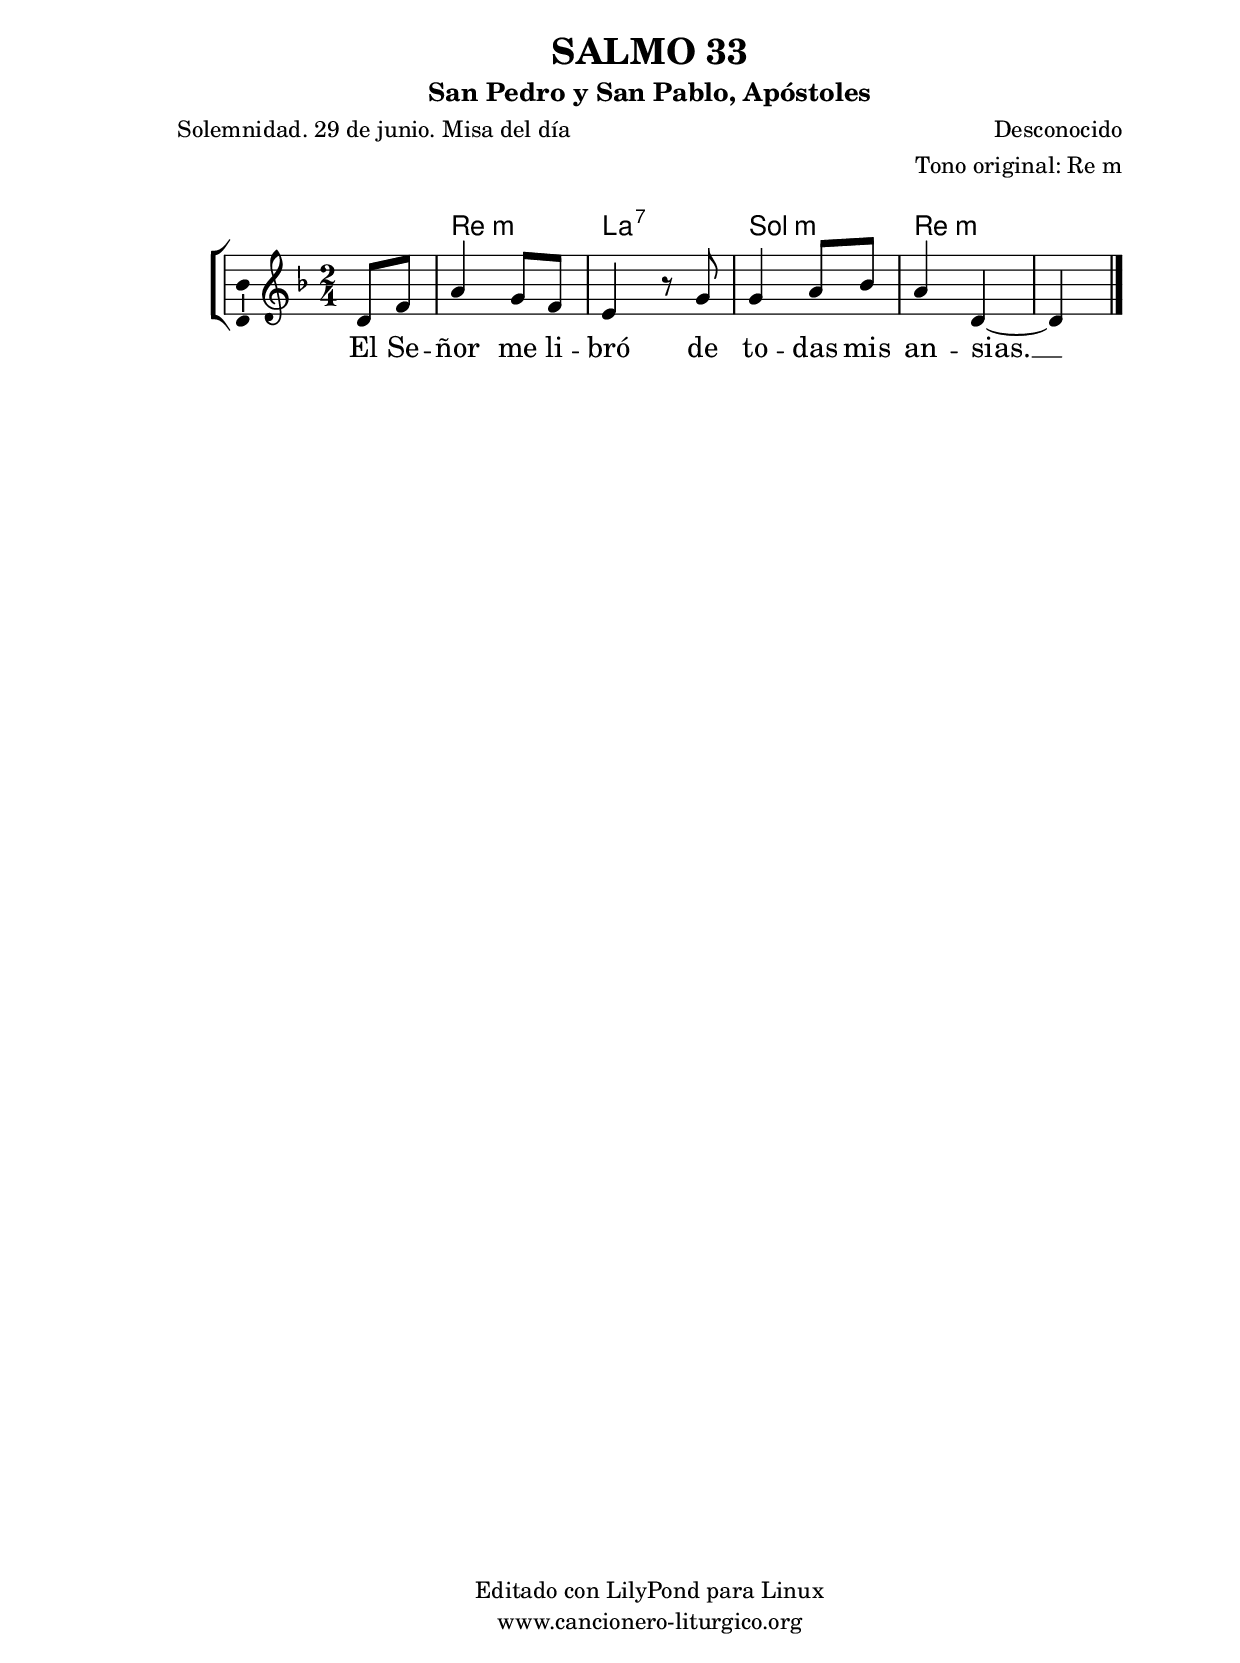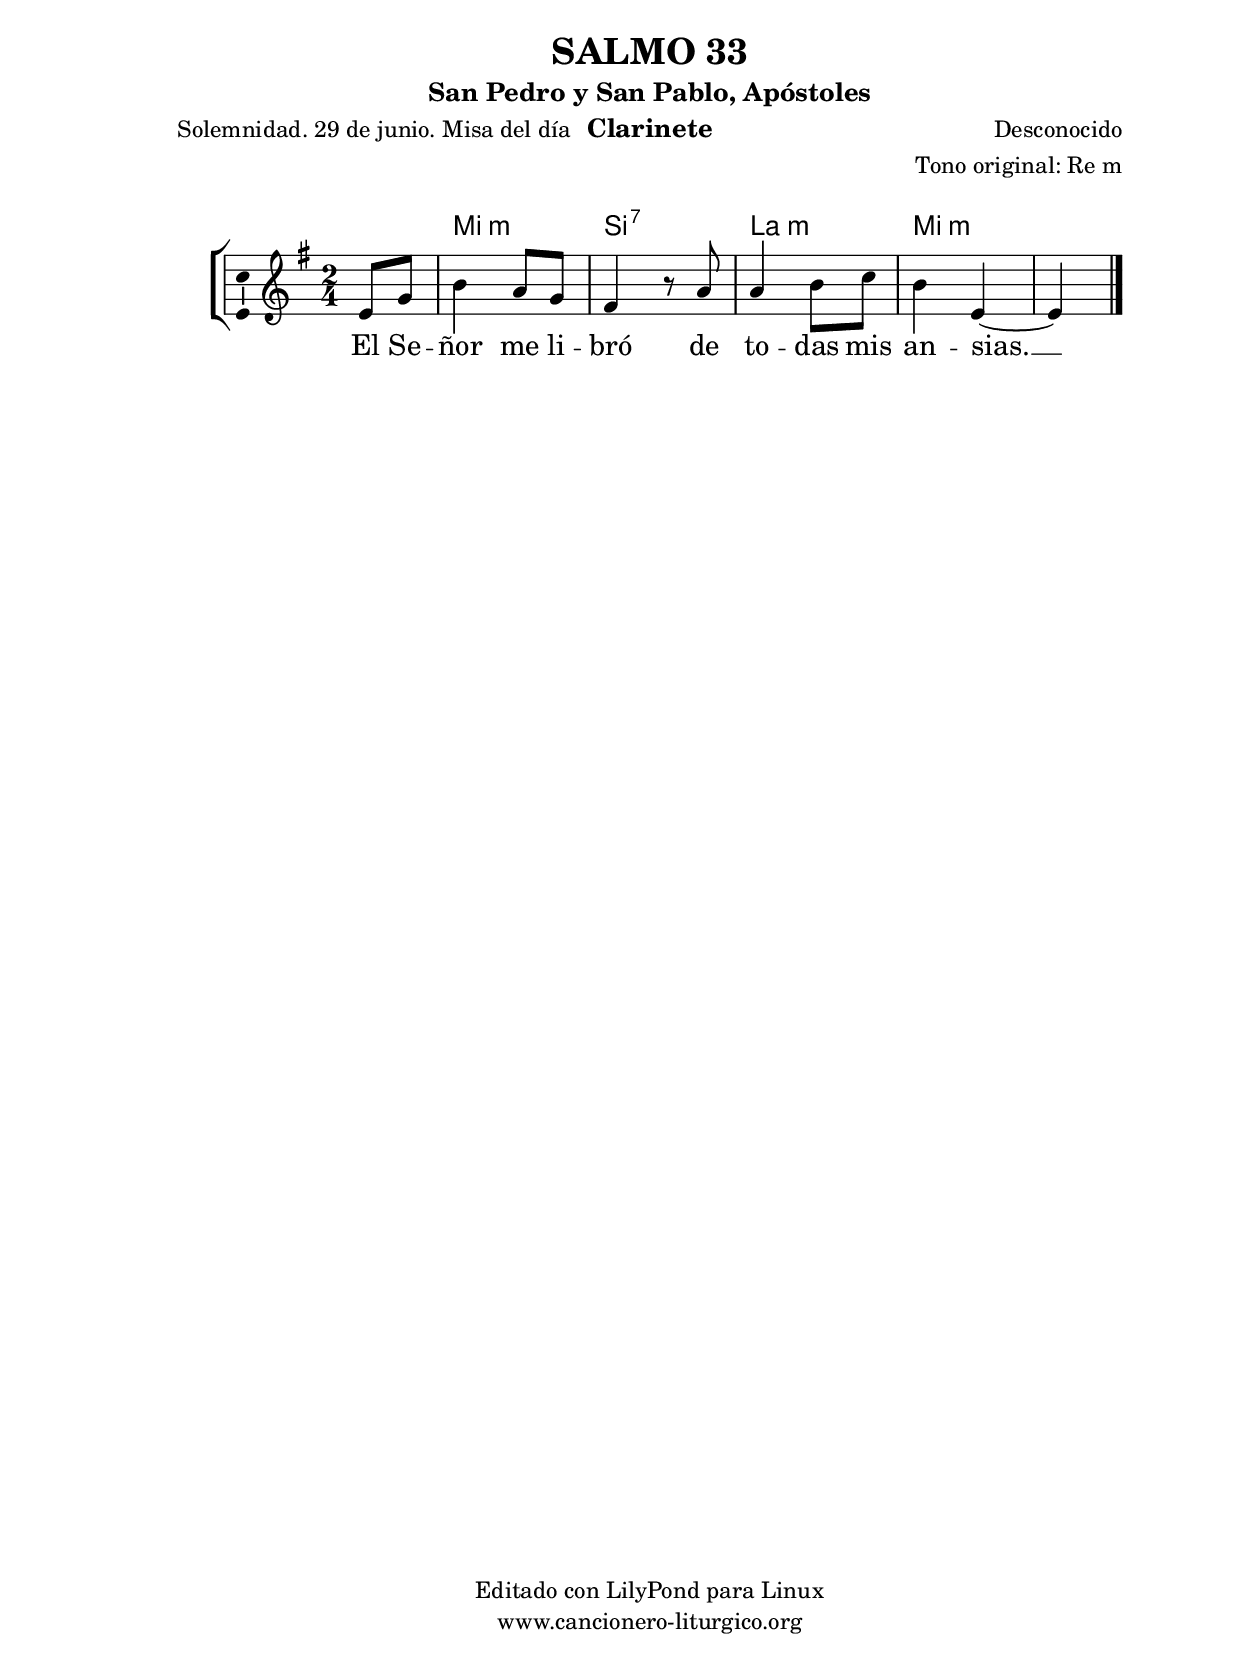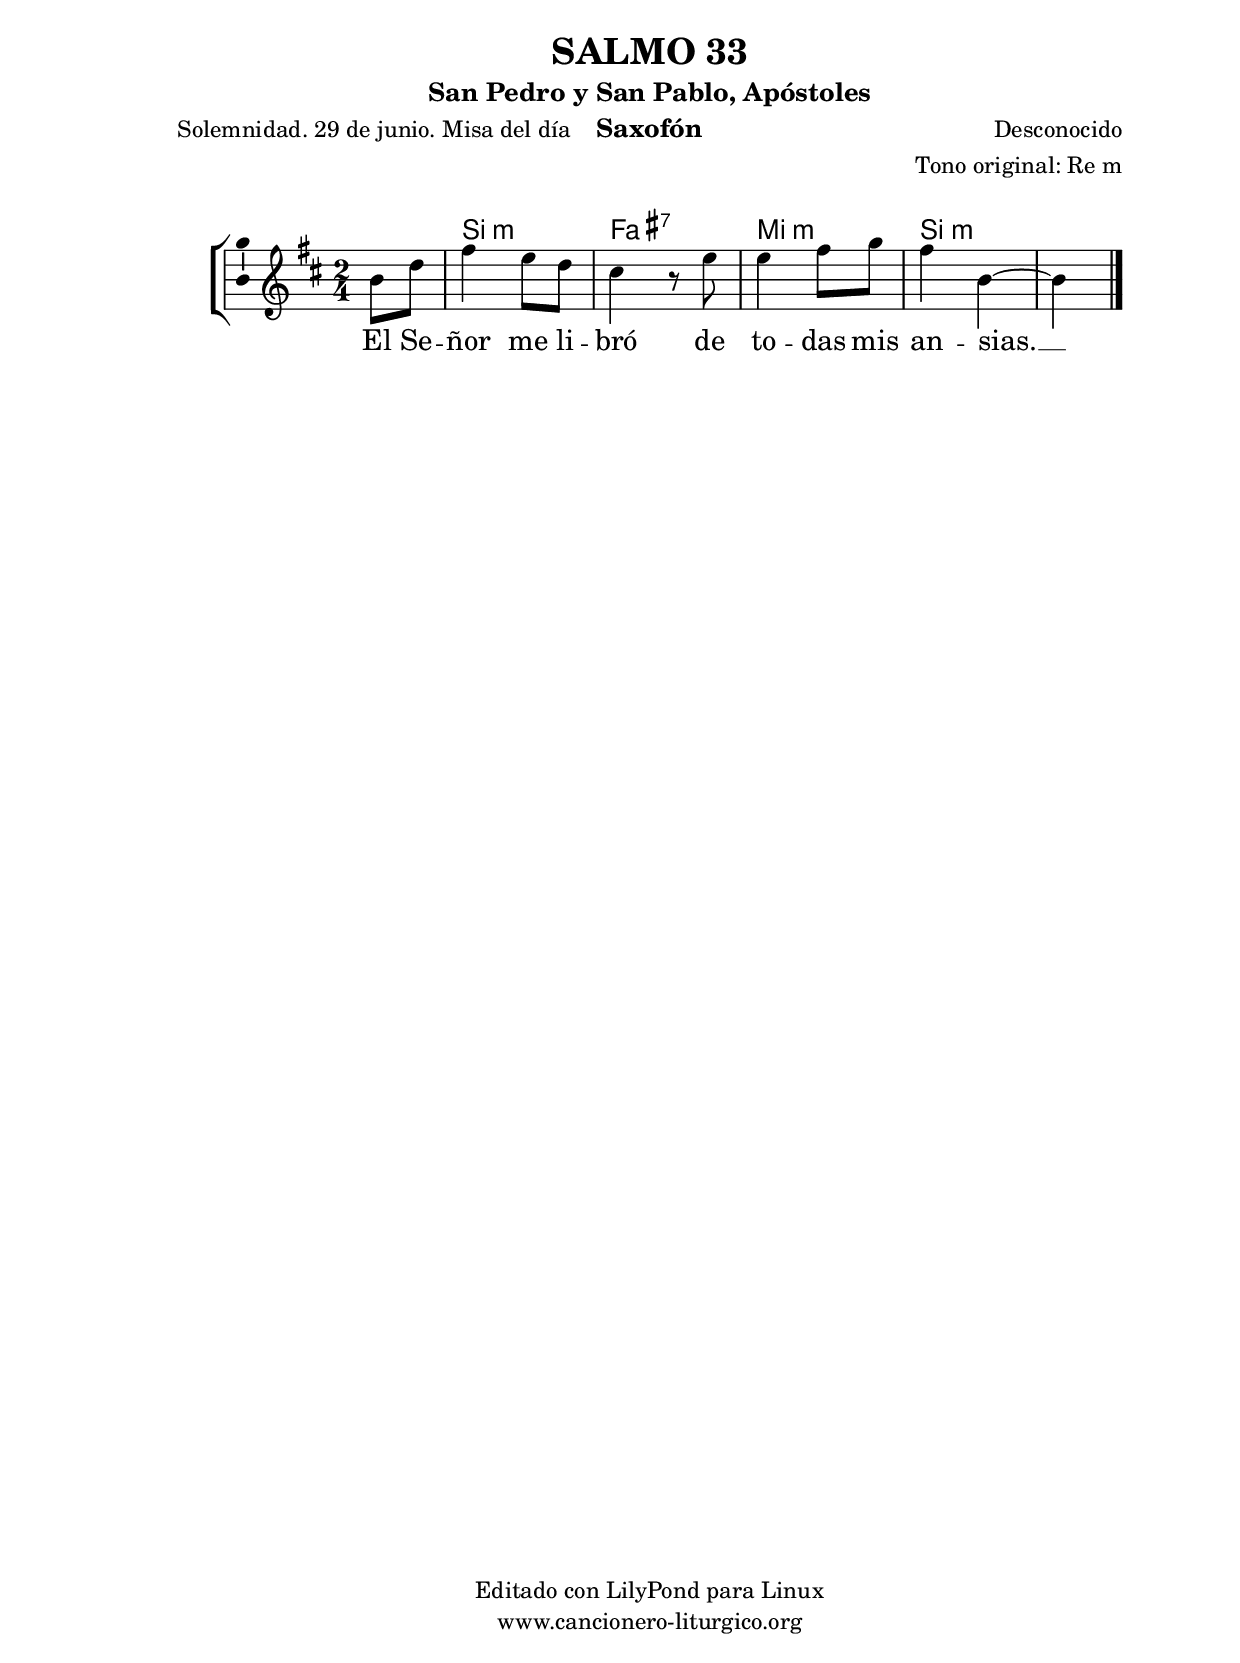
%
%para convertir .midi en .wav:
%timidity filename.midi -Ow -o finename.wav
%
%
%Para convertir de .wav a .mp3:
%lame -h -m j filename.wav
%
%
%para escuchar el midi:
%timidity nombrefichero.midi
%


%versión de lilypond para la que se ha escrito esta partitura:
\version "2.16.0"

	%Tamaño papel
	#(set-default-paper-size "a4")
	%Tamaño partitura
	#(set-global-staff-size 20)
	%No responde al pulsar sobre una nota
	#(ly:set-option 'point-and-click #f)

%parámetros del encabezamiento:
\header {
	title = "SALMO 33"
	subtitle = "San Pedro y San Pablo, Apóstoles"
	composer = "Desconocido"
	poet = "Solemnidad. 29 de junio. Misa del día"
	meter = ""
	arranger = "Tono original: Re m"
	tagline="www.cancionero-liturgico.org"
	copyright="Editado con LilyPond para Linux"
	tiempo = ""
	usos = "Salmo"
	letra = "El Señor me libró de todas mis ansias."
	}

%parámetros asociados al papel:
\paper  {
	oddHeaderMarkup = \markup {\fill-line { \on-the-fly #not-first-page \fromproperty #'header:title \on-the-fly #not-first-page \fromproperty #'header:composer }}
	evenHeaderMarkup = \markup {\fill-line { \fromproperty #'header:composer \fromproperty #'header:title }}
	#(set-paper-size "a4")
	print-page-number = ##f
	first-page-number = 1
	print-first-page-number = ##f
%	head-separation = 3.0 \cm
	top-margin = 2.0 \cm
	bottom-margin = 0.5\cm
%%%	bottom-margin = -1.0\cm
	left-margin = 3.0 \cm
	line-width = 16.0 \cm 
	indent = 8\mm
	interscoreline = 2.\mm
	between-system-space = 15\mm
%	para que las partituras no llenen la hoja:
	ragged-bottom = ##t
%	idem para la última hoja:
	ragged-last-bottom = ##f
%	para que las partituras llenen el ancho del papel:
	ragged-last = ##f
	after-title-space = 2.5 \cm
%page-count=1
%system-count=8

	%Flexible Vertical Spacing
%	markup-markup-spacing =
%	#'((basic-distance . 15) (minimum-distance . 15) (padding . 3))
	markup-system-spacing =
	#'((basic-distance . 15) (minimum-distance . 15) (padding . 3))
	system-system-spacing =
	#'((basic-distance . 15) (minimum-distance . 15) (padding . 3))
	score-system-spacing =
	#'((basic-distance . 15) (minimum-distance . 15) (padding . 5))
%	top-system-spacing = % header
%	#'((basic-distance . 8) (minimum-distance . 0) (padding . 3))
%	top-markup-spacing =
%	#'((basic-distance . 20) (minimum-distance . 20) (padding . 3))
	last-bottom-spacing = % footer
	#'((basic-distance . 5) (minimum-distance . 5) (padding . 3))
%	score-markup-spacing =
%	#'((basic-distance . 16) (minimum-distance . 13) (padding . 3))

	}


%parámetros que afectan a toda la partitura:
global =  {
	%clave de sol (G):
	\clef G
	%armadura:
%	\transpose aes g
	\key d \minor
	\tempo 4=90
	\set Score.tempoHideNote = ##t
	}


acordes = {
	\italianChords
	\chordmode {
%	\transpose aes g
{

s4
d2:m a:7 g:m d:m

	}
	}
}

melodia = 
%	\transpose aes g
{
	\relative c'{

\time 2/4
\partial4
d8 f
a4 g8 f
e4 r8 g8
g4 a8 bes
a4 d,~
d4 %s4

	\bar "|."
	}
	}


texto = \lyricmode {
El Se -- ñor me li -- bró de to -- das mis an -- sias. __
	}


acordesStaff = \context ChordNames = acordesStaff <<
	\set chordChanges = ##t
	\acordes
	>>


vozStaff = \context Voice = vozStaff
\with {\consists "Ambitus_engraver"}
<<
%	\set Staff.instrumentName = ""
%	\set Staff.shortInstrumentName = ""
%	\set Staff.midiInstrument = #"clarinet"
%	\set Staff.midiInstrument = #"cello"
%	\set Staff.midiInstrument = #"flute"
	\set Staff.midiInstrument = #"electric guitar (jazz)"
%	\set Staff.midiInstrument = #"english horn"
%	\set Staff.midiInstrument = #"violin"
%	\set Staff.midiInstrument = #"glockenspiel"
	\set Staff.midiMinimumVolume = #0.7
	\set Staff.midiMaximumVolume = #0.9
	\global
	\melodia
	>>


textoStaff = \context Lyrics = textoStaff <<
	\lyricsto vozStaff \texto
	>>

\book {
	\score {
		\context ChoirStaff {
			\override StaffGroup.SystemStartBracket #'collapse-height = #1
			\override Score.SystemStartBar #'collapse-height = #1
			<<
			\acordesStaff
			\vozStaff
			\textoStaff
			>>
			}
		\layout {
	    		\context {
				\Lyrics
				\override LyricText #'font-size = #2
				}
	   		 \context {
				\Score
				%fontSize = #3
				\override StaffSymbol #'staff-space = #(magstep +3)
				%\override Beam #'thickness = #0.55
				%\override SpacingSpanner #'spacing-increment = #1.0
				%\override Slur #'height-limit = #1.5
				}
			}
		}
	\score {
		\unfoldRepeats
		\context ChoirStaff {
			<<
			\acordesStaff
			\vozStaff
			>>
			}
		\midi {
	  		\context {
	  			\Score
				tempoWholesPerMinute = #(ly:make-moment 70 4)
				}
			}
		}
	}

%Partitura para clarinete
#(define output-suffix "C")
\book {
	\header{
		instrument = "Clarinete"
		}
	\score {
		\context ChoirStaff {
			\override StaffGroup.SystemStartBracket #'collapse-height = #1
			\override Score.SystemStartBar #'collapse-height = #1
\transpose c d
			<<
			\acordesStaff
			\vozStaff
			\textoStaff
			>>
			}
		\layout {
	    		\context {
				\Lyrics
				\override LyricText #'font-size = #2
				}
	   		 \context {
				\Score
				%fontSize = #3
				\override StaffSymbol #'staff-space = #(magstep +3)
				%\override Beam #'thickness = #0.55
				%\override SpacingSpanner #'spacing-increment = #1.0
				%\override Slur #'height-limit = #1.5
				}
			}
		}
	}

%Partitura para saxofón
#(define output-suffix "S")
\book {
	\header{
		instrument = "Saxofón"
		}
	\score {
		\context ChoirStaff {
			\override StaffGroup.SystemStartBracket #'collapse-height = #1
			\override Score.SystemStartBar #'collapse-height = #1
\transpose c a
			<<
			\acordesStaff
			\vozStaff
			\textoStaff
			>>
			}
		\layout {
	    		\context {
				\Lyrics
				\override LyricText #'font-size = #2
				}
	   		 \context {
				\Score
				%fontSize = #3
				\override StaffSymbol #'staff-space = #(magstep +3)
				%\override Beam #'thickness = #0.55
				%\override SpacingSpanner #'spacing-increment = #1.0
				%\override Slur #'height-limit = #1.5
				}
			}
		}
	}

